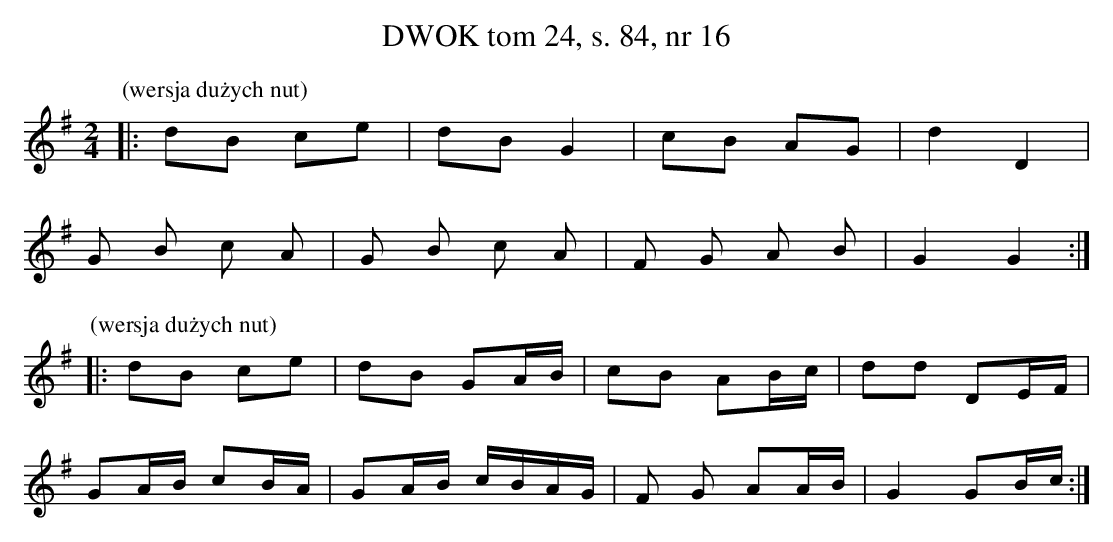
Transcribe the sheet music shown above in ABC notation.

X:1
T: DWOK tom 24, s. 84, nr 16
L: 1/16
M: 2/4
K: G
P:(wersja dużych nut)
|:d2B2 c2e2 | d2B2 G4 | c2B2 A2G2 | d4 D4 |
G2 B2 c2 A2 | G2 B2 c2 A2 | F2 G2 A2 B2 | G4 G4 :|
P:(wersja dużych nut)
|:d2B2 c2e2 | d2B2 G2AB | c2B2 A2Bc | d2d2 D2EF |
G2AB c2BA | G2AB cBAG | F2 G2 A2AB | G4 G2Bc :|
